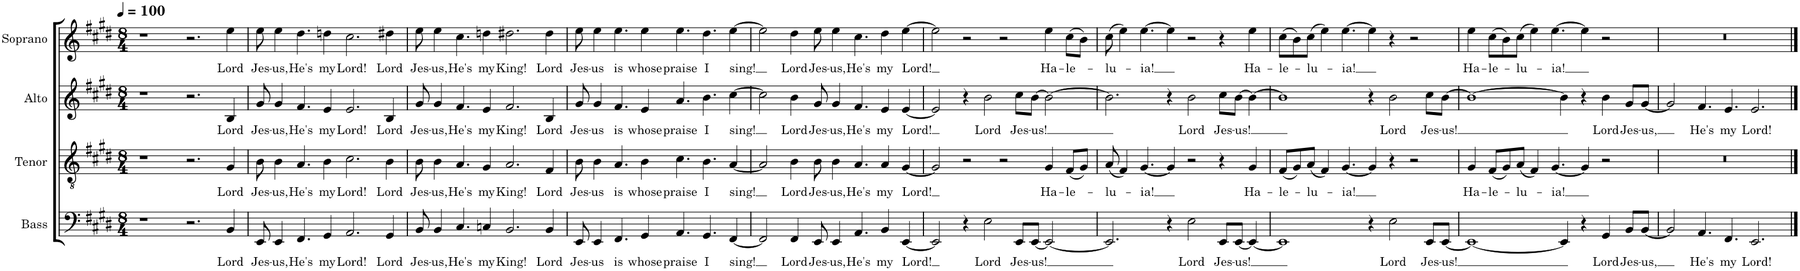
**kern	**text	**kern	**text	**kern	**text	**kern	**text
*part4	*part4	*part3	*part3	*part2	*part2	*part1	*part1
*staff4	*staff4	*staff3	*staff3	*staff2	*staff2	*staff1	*staff1
*I"Bass	*	*I"Tenor	*	*I"Alto	*	*I"Soprano	*
*I'B.	*	*I'T.	*	*I'A.	*	*I'S.	*
*clefF4	*	*clefGv2	*	*clefG2	*	*clefG2	*
*k[f#c#g#d#]	*	*k[f#c#g#d#]	*	*k[f#c#g#d#]	*	*k[f#c#g#d#]	*
*M8/4	*	*M8/4	*	*M8/4	*	*M8/4	*
*MM100	*	*MM100	*	*MM100	*	*MM100	*
=1	=1	=1	=1	=1	=1	=1	=1
1r	.	1r	.	1r	.	1r	.
2.r	.	2.r	.	2.r	.	2.r	.
!	!LO:LY:b	!	!LO:LY:b	!	!LO:LY:b	!	!LO:LY:b
4BB/	Lord	4G#/	Lord	4B/	Lord	4ee\	Lord
=2	=2	=2	=2	=2	=2	=2	=2
!	!LO:LY:b	!	!LO:LY:b	!	!LO:LY:b	!	!LO:LY:b
8EE/	Jes-	8B\	Jes-	8g#/	Jes-	8ee\	Jes-
!	!LO:LY:b	!	!LO:LY:b	!	!LO:LY:b	!	!LO:LY:b
4EE/	-us,	4B\	-us,	4g#/	-us,	4ee\	-us,
!	!LO:LY:b	!	!LO:LY:b	!	!LO:LY:b	!	!LO:LY:b
4.FF#/	He's	4.A/	He's	4.f#/	He's	4.dd#\	He's
!	!LO:LY:b	!	!LO:LY:b	!	!LO:LY:b	!	!LO:LY:b
4GG#/	my	4B\	my	4e/	my	4ddn\	my
!	!LO:LY:b	!	!LO:LY:b	!	!LO:LY:b	!	!LO:LY:b
2.AA/	Lord!	2.c#\	Lord!	2.e/	Lord!	2.cc#\	Lord!
!	!LO:LY:b	!	!LO:LY:b	!	!LO:LY:b	!	!LO:LY:b
4GG#/	Lord	4B\	Lord	4B/	Lord	4dd#X\	Lord
=3	=3	=3	=3	=3	=3	=3	=3
!	!LO:LY:b	!	!LO:LY:b	!	!LO:LY:b	!	!LO:LY:b
8BB/	Jes-	8B\	Jes-	8g#/	Jes-	8ee\	Jes-
!	!LO:LY:b	!	!LO:LY:b	!	!LO:LY:b	!	!LO:LY:b
4BB/	-us,	4B\	-us,	4g#/	-us,	4ee\	-us,
!	!LO:LY:b	!	!LO:LY:b	!	!LO:LY:b	!	!LO:LY:b
4.C#/	He's	4.A/	He's	4.f#/	He's	4.cc#\	He's
!	!LO:LY:b	!	!LO:LY:b	!	!LO:LY:b	!	!LO:LY:b
4Cn/	my	4G#/	my	4e/	my	4ddn\	my
!	!LO:LY:b	!	!LO:LY:b	!	!LO:LY:b	!	!LO:LY:b
2.BB/	King!	2.A/	King!	2.f#/	King!	2.dd#X\	King!
!	!LO:LY:b	!	!LO:LY:b	!	!LO:LY:b	!	!LO:LY:b
4BB/	Lord	4F#/	Lord	4B/	Lord	4dd#\	Lord
=4	=4	=4	=4	=4	=4	=4	=4
!	!LO:LY:b	!	!LO:LY:b	!	!LO:LY:b	!	!LO:LY:b
8EE/	Jes-	8B\	Jes-	8g#/	Jes-	8ee\	Jes-
!	!LO:LY:b	!	!LO:LY:b	!	!LO:LY:b	!	!LO:LY:b
4EE/	-us	4B\	-us	4g#/	-us	4ee\	-us
!	!LO:LY:b	!	!LO:LY:b	!	!LO:LY:b	!	!LO:LY:b
4.FF#/	is	4.A/	is	4.f#/	is	4.ee\	is
!	!LO:LY:b	!	!LO:LY:b	!	!LO:LY:b	!	!LO:LY:b
4GG#/	whose	4B\	whose	4e/	whose	4ee\	whose
!	!LO:LY:b	!	!LO:LY:b	!	!LO:LY:b	!	!LO:LY:b
4.AA/	praise	4.c#\	praise	4.a/	praise	4.ee\	praise
!	!LO:LY:b	!	!LO:LY:b	!	!LO:LY:b	!	!LO:LY:b
4.GG#/	I	4.B\	I	4.b\	I	4.dd#\	I
!	!LO:LY:b	!	!LO:LY:b	!	!LO:LY:b	!	!LO:LY:b
[4FF#/	sing!	[4A/	sing!	[4cc#\	sing!	[4ee\	sing!
=5	=5	=5	=5	=5	=5	=5	=5
2FF#/]	.	2A/]	.	2cc#\]	.	2ee\]	.
!	!LO:LY:b	!	!LO:LY:b	!	!LO:LY:b	!	!LO:LY:b
4FF#/	Lord	4B\	Lord	4b\	Lord	4dd#\	Lord
!	!LO:LY:b	!	!LO:LY:b	!	!LO:LY:b	!	!LO:LY:b
8EE/	Jes-	8B\	Jes-	8g#/	Jes-	8ee\	Jes-
!	!LO:LY:b	!	!LO:LY:b	!	!LO:LY:b	!	!LO:LY:b
4EE/	-us,	4B\	-us,	4g#/	-us,	4ee\	-us,
!	!LO:LY:b	!	!LO:LY:b	!	!LO:LY:b	!	!LO:LY:b
4.AA/	He's	4.A/	He's	4.f#/	He's	4.cc#\	He's
!	!LO:LY:b	!	!LO:LY:b	!	!LO:LY:b	!	!LO:LY:b
4BB/	my	4A/	my	4e/	my	4dd#\	my
!	!LO:LY:b	!	!LO:LY:b	!	!LO:LY:b	!	!LO:LY:b
[4EE/	Lord!	[4G#/	Lord!	[4e/	Lord!	[4ee\	Lord!
=6	=6	=6	=6	=6	=6	=6	=6
2EE/]	.	2G#/]	.	2e/]	.	2ee\]	.
4r	.	2r	.	4r	.	2r	.
!	!LO:LY:b	!	!	!	!LO:LY:b	!	!
2E\	Lord	.	.	2b\	Lord	.	.
.	.	2r	.	.	.	2r	.
!	!LO:LY:b	!	!	!	!LO:LY:b	!	!
8EE/L	Jes-	.	.	8cc#\L	Jes-	.	.
!	!LO:LY:b	!	!	!	!LO:LY:b	!	!
[8EE/J	-us!	.	.	[8b\J	-us!	.	.
!	!	!	!LO:LY:b	!	!	!	!LO:LY:b
2EE/_	.	4G#/	Ha-	2b\_	.	4ee\	Ha-
!	!	!	!LO:LY:b	!	!	!	!LO:LY:b
.	.	(8F#/L	-le-	.	.	(8cc#\L	-le-
.	.	8G#/J)	.	.	.	8b\J)	.
=7	=7	=7	=7	=7	=7	=7	=7
!	!	!	!LO:LY:b	!	!	!	!LO:LY:b
2.EE/]	.	(8A/	-lu-	2.b\]	.	(8cc#\	-lu-
.	.	4F#/)	.	.	.	4ee\)	.
!	!	!	!LO:LY:b	!	!	!	!LO:LY:b
.	.	[4.G#/	-ia!	.	.	[4.ee\	-ia!
4r	.	4G#/]	.	4r	.	4ee\]	.
!	!LO:LY:b	!	!	!	!LO:LY:b	!	!
2E\	Lord	2r	.	2b\	Lord	2r	.
!	!LO:LY:b	!	!	!	!LO:LY:b	!	!
8EE/L	Jes-	4r	.	8cc#\L	Jes-	4r	.
!	!LO:LY:b	!	!	!	!LO:LY:b	!	!
[8EE/J	-us!	.	.	[8b\J	-us!	.	.
!	!	!	!LO:LY:b	!	!	!	!LO:LY:b
4EE/_	.	4G#/	Ha-	4b\_	.	4ee\	Ha-
=8	=8	=8	=8	=8	=8	=8	=8
!	!	!	!LO:LY:b	!	!	!	!LO:LY:b
1EE]	.	(8F#/L	-le-	1b]	.	(8cc#\L	-le-
.	.	8G#/)	.	.	.	8b\)	.
!	!	!	!LO:LY:b	!	!	!	!LO:LY:b
.	.	(8A/J	-lu-	.	.	(8cc#\J	-lu-
.	.	4F#/)	.	.	.	4ee\)	.
!	!	!	!LO:LY:b	!	!	!	!LO:LY:b
.	.	[4.G#/	-ia!	.	.	[4.ee\	-ia!
4r	.	4G#/]	.	4r	.	4ee\]	.
!	!LO:LY:b	!	!	!	!LO:LY:b	!	!
2E\	Lord	4r	.	2b\	Lord	4r	.
.	.	2r	.	.	.	2r	.
!	!LO:LY:b	!	!	!	!LO:LY:b	!	!
8EE/L	Jes-	.	.	8cc#\L	Jes-	.	.
!	!LO:LY:b	!	!	!	!LO:LY:b	!	!
[8EE/J	-us!	.	.	[8b\J	-us!	.	.
=9	=9	=9	=9	=9	=9	=9	=9
!	!	!	!LO:LY:b	!	!	!	!LO:LY:b
1EE_	.	4G#/	Ha-	1b_	.	4ee\	Ha-
!	!	!	!LO:LY:b	!	!	!	!LO:LY:b
.	.	(8F#/L	-le-	.	.	(8cc#\L	-le-
.	.	8G#/)	.	.	.	8b\)	.
!	!	!	!LO:LY:b	!	!	!	!LO:LY:b
.	.	(8A/J	-lu-	.	.	(8cc#\J	-lu-
.	.	4F#/)	.	.	.	4ee\)	.
!	!	!	!LO:LY:b	!	!	!	!LO:LY:b
.	.	[4.G#/	-ia!	.	.	[4.ee\	-ia!
4EE/]	.	.	.	4b\]	.	.	.
4r	.	4G#/]	.	4r	.	4ee\]	.
!	!LO:LY:b	!	!	!	!LO:LY:b	!	!
4GG#/	Lord	2r	.	4b\	Lord	2r	.
!	!LO:LY:b	!	!	!	!LO:LY:b	!	!
8BB/L	Jes-	.	.	8g#/L	Jes-	.	.
!	!LO:LY:b	!	!	!	!LO:LY:b	!	!
[8BB/J	-us,	.	.	[8g#/J	-us,	.	.
=10	=10	=10	=10	=10	=10	=10	=10
2BB/]	.	0r	.	2g#/]	.	0r	.
!	!LO:LY:b	!	!	!	!LO:LY:b	!	!
4.AA/	He's	.	.	4.f#/	He's	.	.
!	!LO:LY:b	!	!	!	!LO:LY:b	!	!
4.FF#/	my	.	.	4.e/	my	.	.
!	!LO:LY:b	!	!	!	!LO:LY:b	!	!
2.EE/	Lord!	.	.	2.e/	Lord!	.	.
==	==	==	==	==	==	==	==
*-	*-	*-	*-	*-	*-	*-	*-
